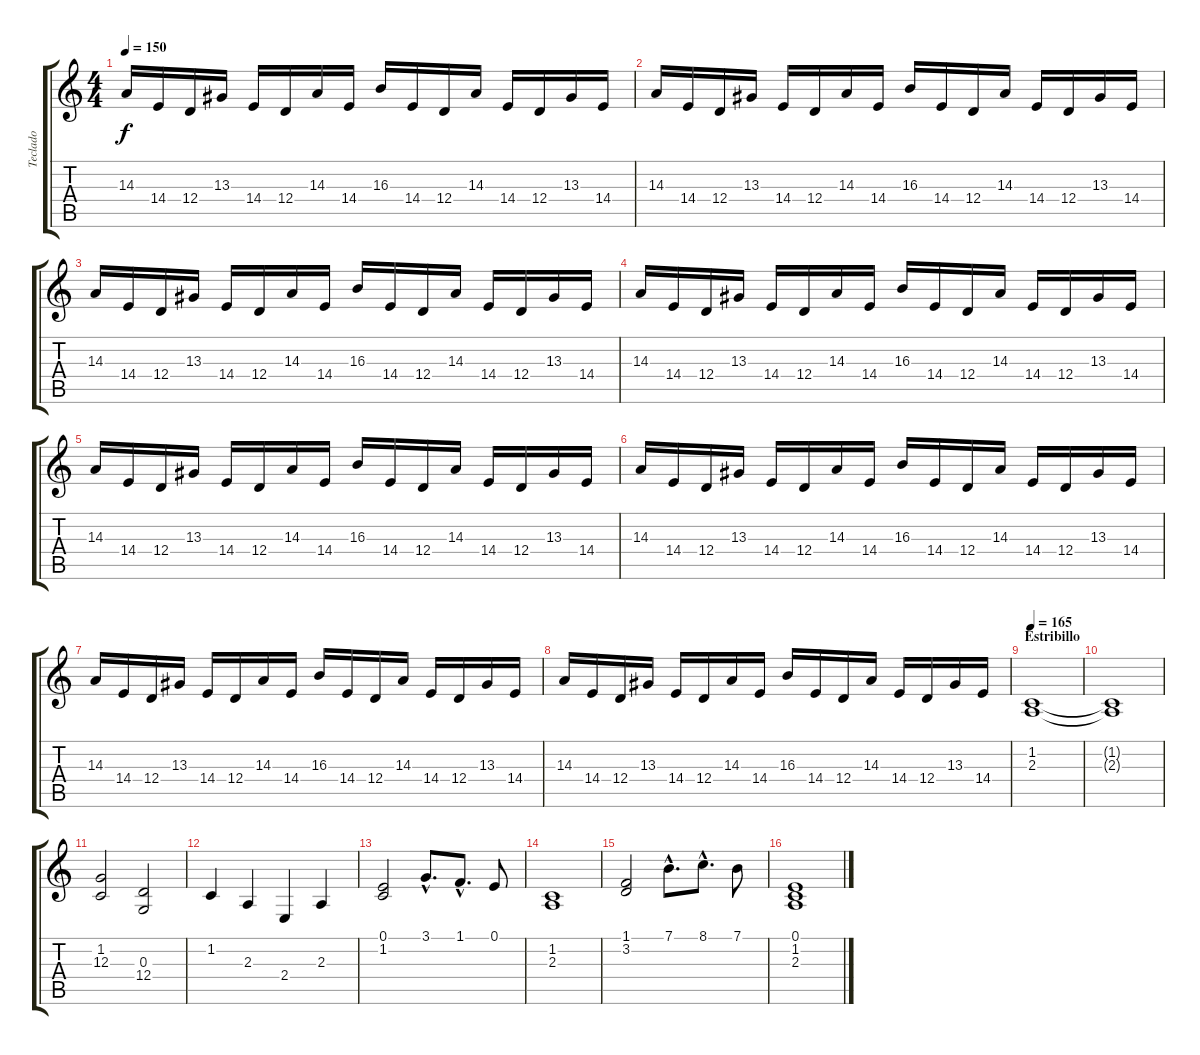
\track ("Teclado" "Teclado") {instrument acousticgrandpiano}
\staff {score tabs}
\tuning (E4 B3 G3 D3 A2 E2) {hide}
\ts (4 4)
\tempo 150
\clef g2
\ks c
14.3.16{dy f} 14.4.16 12.4.16 13.3.16 14.4.16 12.4.16 14.3.16 14.4.16 16.3.16 14.4.16 12.4.16 14.3.16 14.4.16 12.4.16 13.3.16 14.4.16 |
14.3.16 14.4.16 12.4.16 13.3.16 14.4.16 12.4.16 14.3.16 14.4.16 16.3.16 14.4.16 12.4.16 14.3.16 14.4.16 12.4.16 13.3.16 14.4.16 |
14.3.16 14.4.16 12.4.16 13.3.16 14.4.16 12.4.16 14.3.16 14.4.16 16.3.16 14.4.16 12.4.16 14.3.16 14.4.16 12.4.16 13.3.16 14.4.16 |
14.3.16 14.4.16 12.4.16 13.3.16 14.4.16 12.4.16 14.3.16 14.4.16 16.3.16 14.4.16 12.4.16 14.3.16 14.4.16 12.4.16 13.3.16 14.4.16 |
14.3.16 14.4.16 12.4.16 13.3.16 14.4.16 12.4.16 14.3.16 14.4.16 16.3.16 14.4.16 12.4.16 14.3.16 14.4.16 12.4.16 13.3.16 14.4.16 |
14.3.16 14.4.16 12.4.16 13.3.16 14.4.16 12.4.16 14.3.16 14.4.16 16.3.16 14.4.16 12.4.16 14.3.16 14.4.16 12.4.16 13.3.16 14.4.16 |
14.3.16 14.4.16 12.4.16 13.3.16 14.4.16 12.4.16 14.3.16 14.4.16 16.3.16 14.4.16 12.4.16 14.3.16 14.4.16 12.4.16 13.3.16 14.4.16 |
14.3.16 14.4.16 12.4.16 13.3.16 14.4.16 12.4.16 14.3.16 14.4.16 16.3.16 14.4.16 12.4.16 14.3.16 14.4.16 12.4.16 13.3.16 14.4.16 |
\section ("" "Estribillo")
\tempo 165
(1.2 2.3).1{volume 11 instrument synthstrings1} |
(1.2{t} 2.3{t}).1 |
(1.2 12.3).2 (0.3 12.4).2 |
1.2.4 2.3.4 2.4.4 2.3.4 |
(0.1 1.2).2 3.1{hac}.8{d} 1.1{hac}.8{d} 0.1.8 |
(1.2 2.3).1 |
(1.1 3.2).2 7.1{hac}.8{d} 8.1{hac}.8{d} 7.1.8 |
(0.1 1.2 2.3).1
